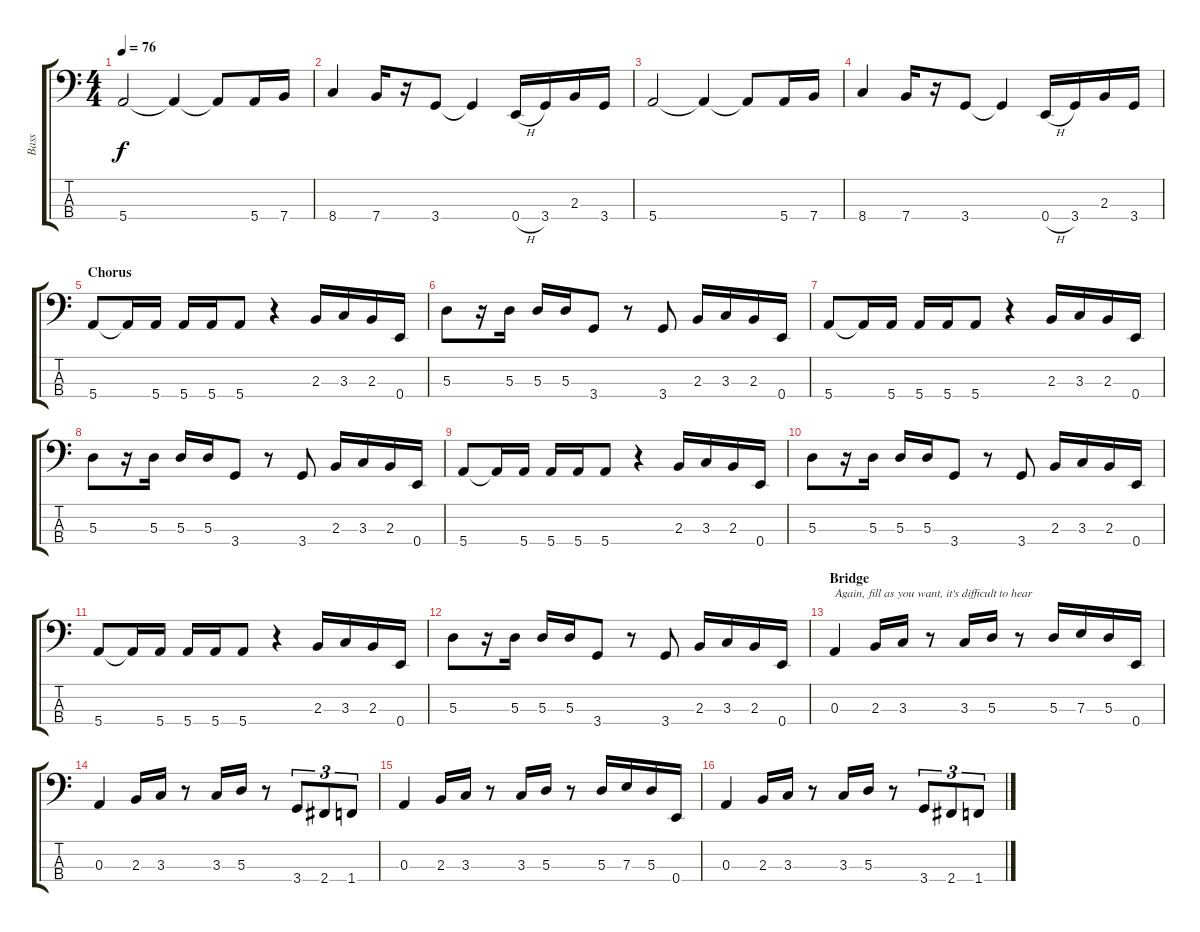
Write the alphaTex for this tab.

\track ("Bass" "Bass") {instrument electricbassfinger}
\staff {score tabs}
\tuning (G2 D2 A1 E1) {hide}
\ts (4 4)
\tempo 76
\clef f4
\ks c
5.4.2{dy f} 5.4{t}.4 5.4{t}.8 5.4.16 7.4.16 |
8.4.4 7.4.16 r.16 3.4.8 3.4{t}.4 0.4{h}.16 3.4.16 2.3.16 3.4.16 |
5.4.2 5.4{t}.4 5.4{t}.8 5.4.16 7.4.16 |
8.4.4 7.4.16 r.16 3.4.8 3.4{t}.4 0.4{h}.16 3.4.16 2.3.16 3.4.16 |
\section ("" "Chorus")
5.4.8 5.4{t}.16 5.4.16 5.4.16 5.4.16 5.4.8 r.4 2.3.16 3.3.16 2.3.16 0.4.16 |
5.3.8 r.16 5.3.16 5.3.16 5.3.16 3.4.8 r.8 3.4.8 2.3.16 3.3.16 2.3.16 0.4.16 |
5.4.8 5.4{t}.16 5.4.16 5.4.16 5.4.16 5.4.8 r.4 2.3.16 3.3.16 2.3.16 0.4.16 |
5.3.8 r.16 5.3.16 5.3.16 5.3.16 3.4.8 r.8 3.4.8 2.3.16 3.3.16 2.3.16 0.4.16 |
5.4.8 5.4{t}.16 5.4.16 5.4.16 5.4.16 5.4.8 r.4 2.3.16 3.3.16 2.3.16 0.4.16 |
5.3.8 r.16 5.3.16 5.3.16 5.3.16 3.4.8 r.8 3.4.8 2.3.16 3.3.16 2.3.16 0.4.16 |
5.4.8 5.4{t}.16 5.4.16 5.4.16 5.4.16 5.4.8 r.4 2.3.16 3.3.16 2.3.16 0.4.16 |
5.3.8 r.16 5.3.16 5.3.16 5.3.16 3.4.8 r.8 3.4.8 2.3.16 3.3.16 2.3.16 0.4.16 |
\section ("" "Bridge")
0.3.4{txt "Again, fill as you want, it's difficult to hear"} 2.3.16 3.3.16 r.8 3.3.16 5.3.16 r.8 5.3.16 7.3.16 5.3.16 0.4.16 |
0.3.4 2.3.16 3.3.16 r.8 3.3.16 5.3.16 r.8 3.4.8{tu (3 2)} 2.4.8{tu (3 2)} 1.4.8{tu (3 2)} |
0.3.4 2.3.16 3.3.16 r.8 3.3.16 5.3.16 r.8 5.3.16 7.3.16 5.3.16 0.4.16 |
0.3.4 2.3.16 3.3.16 r.8 3.3.16 5.3.16 r.8 3.4.8{tu (3 2)} 2.4.8{tu (3 2)} 1.4.8{tu (3 2)}
